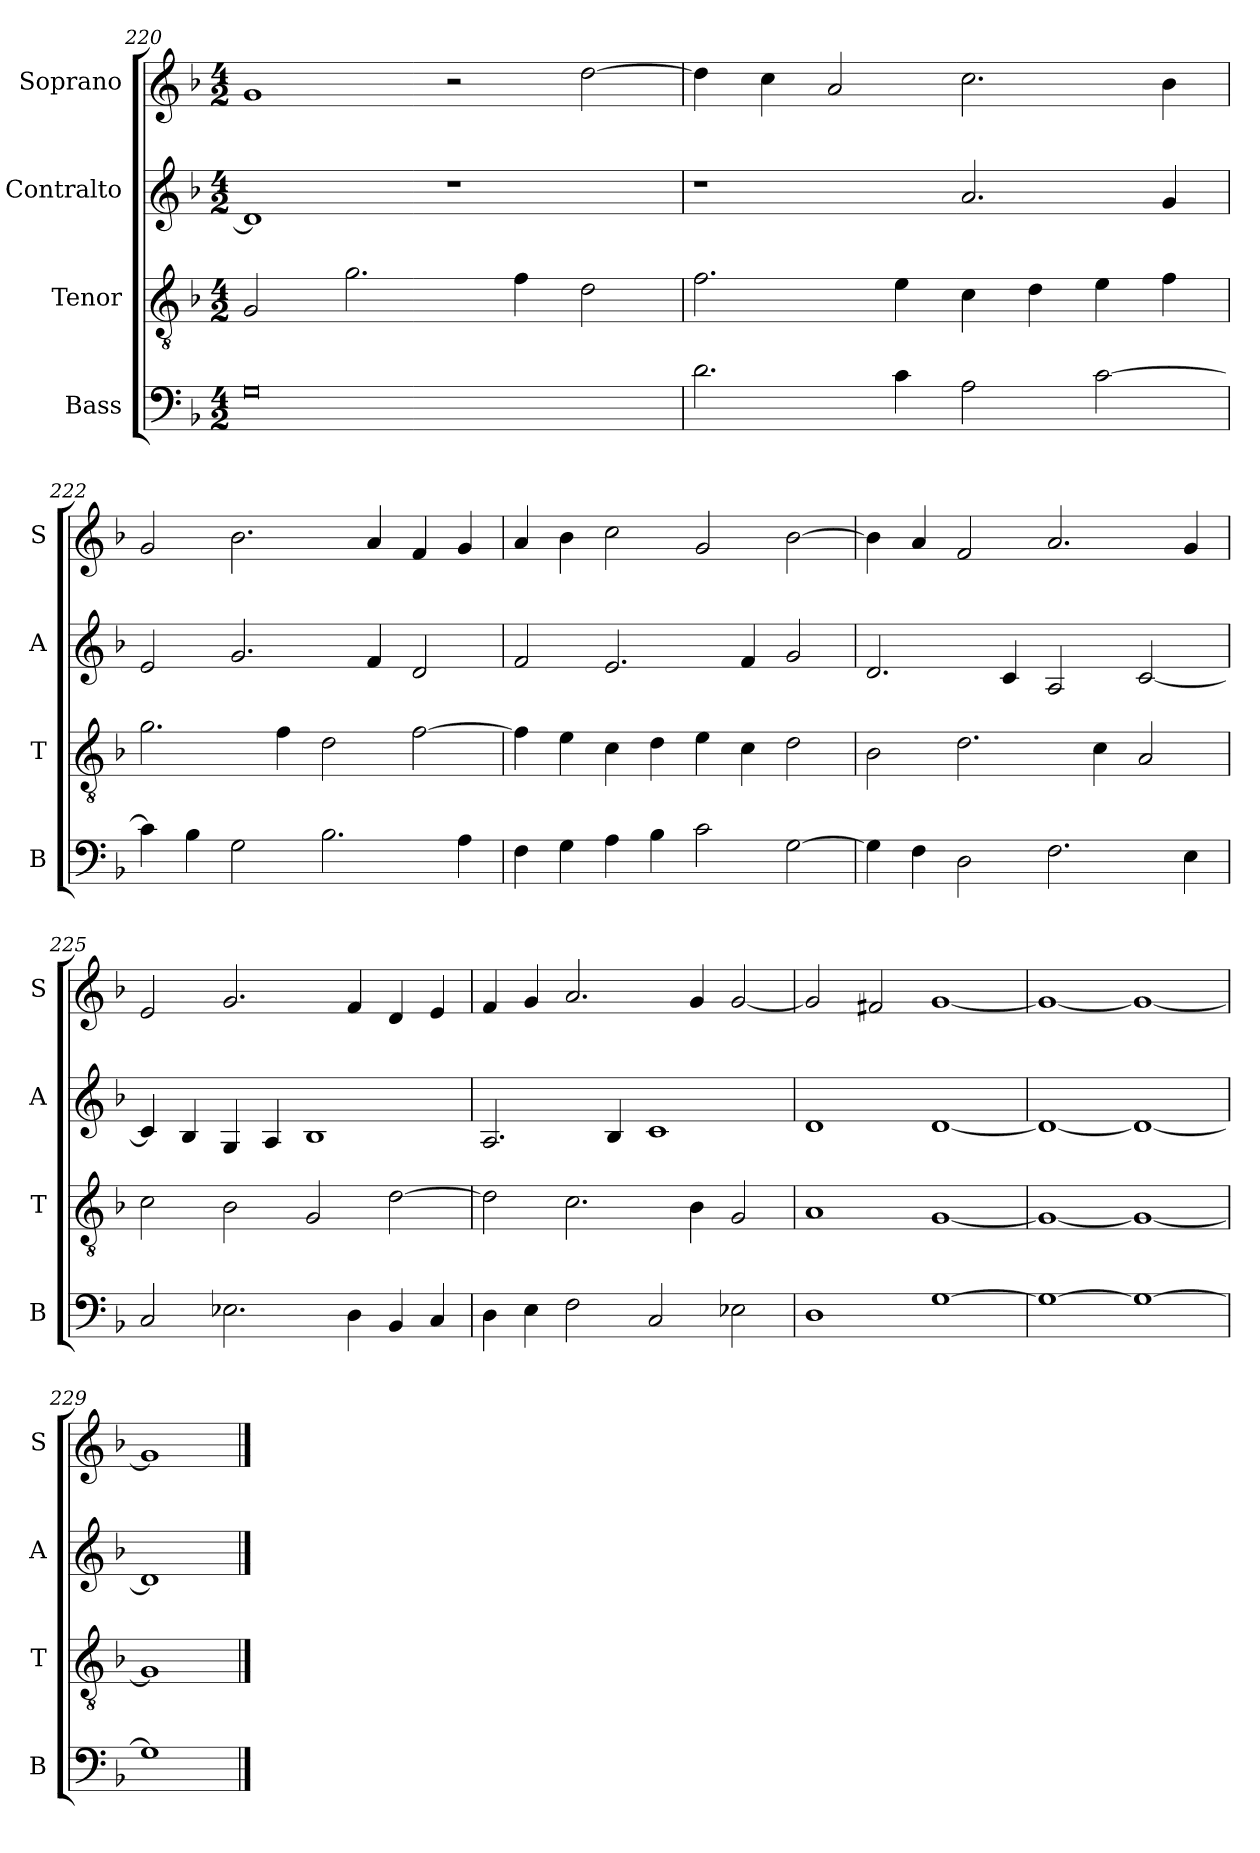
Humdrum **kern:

**kern	**kern	**kern	**kern
*part4	*part3	*part2	*part1
*staff4	*staff3	*staff2	*staff1
*I"Bass	*I"Tenor	*I"Contralto	*I"Soprano
*I'B	*I'T	*I'A	*I'S
*clefF4	*clefGv2	*clefG2	*clefG2
*k[b-]	*k[b-]	*k[b-]	*k[b-]
*G:dor	*G:dor	*G:dor	*G:dor
*M4/2	*M4/2	*M4/2	*M4/2
=220	=220	=220	=220
0G	2G	1d]	1g
.	2.g	.	.
.	.	1r	2r
.	4f	.	.
.	2d	.	[2dd
=221	=221	=221	=221
2.d	2.f	1r	4dd]
.	.	.	4cc
.	.	.	2a
4c	4e	.	.
2A	4c	2.a	2.cc
.	4d	.	.
[2c	4e	.	.
.	4f	4g	4b-
=222	=222	=222	=222
4c]	2.g	2e	2g
4B-	.	.	.
2G	.	2.g	2.b-
.	4f	.	.
2.B-	2d	.	.
.	.	4f	4a
.	[2f	2d	4f
4A	.	.	4g
=223	=223	=223	=223
4F	4f]	2f	4a
4G	4e	.	4b-
4A	4c	2.e	2cc
4B-	4d	.	.
2c	4e	.	2g
.	4c	4f	.
[2G	2d	2g	[2b-
=224	=224	=224	=224
4G]	2B-	2.d	4b-]
4F	.	.	4a
2D	2.d	.	2f
.	.	4c	.
2.F	.	2A	2.a
.	4c	.	.
.	2A	[2c	.
4E	.	.	4g
=225	=225	=225	=225
2C	2c	4c]	2e
.	.	4B-	.
2.E-X	2B-	4G	2.g
.	.	4A	.
.	2G	1B-	.
4D	.	.	4f
4BB-	[2d	.	4d
4C	.	.	4e
=226	=226	=226	=226
4D	2d]	2.A	4f
4E	.	.	4g
2F	2.c	.	2.a
.	.	4B-	.
2C	.	1c	.
.	4B-	.	4g
2E-X	2G	.	[2g
=227	=227	=227	=227
1D	1A	1d	2g]
.	.	.	2f#X
[1G	[1G	[1d	[1g
=228	=228	=228	=228
1G_	1G_	1d_	1g_
1G_	1G_	1d_	1g_
=229	=229	=229	=229
1G]	1G]	1d]	1g]
==	==	==	==
*-	*-	*-	*-
